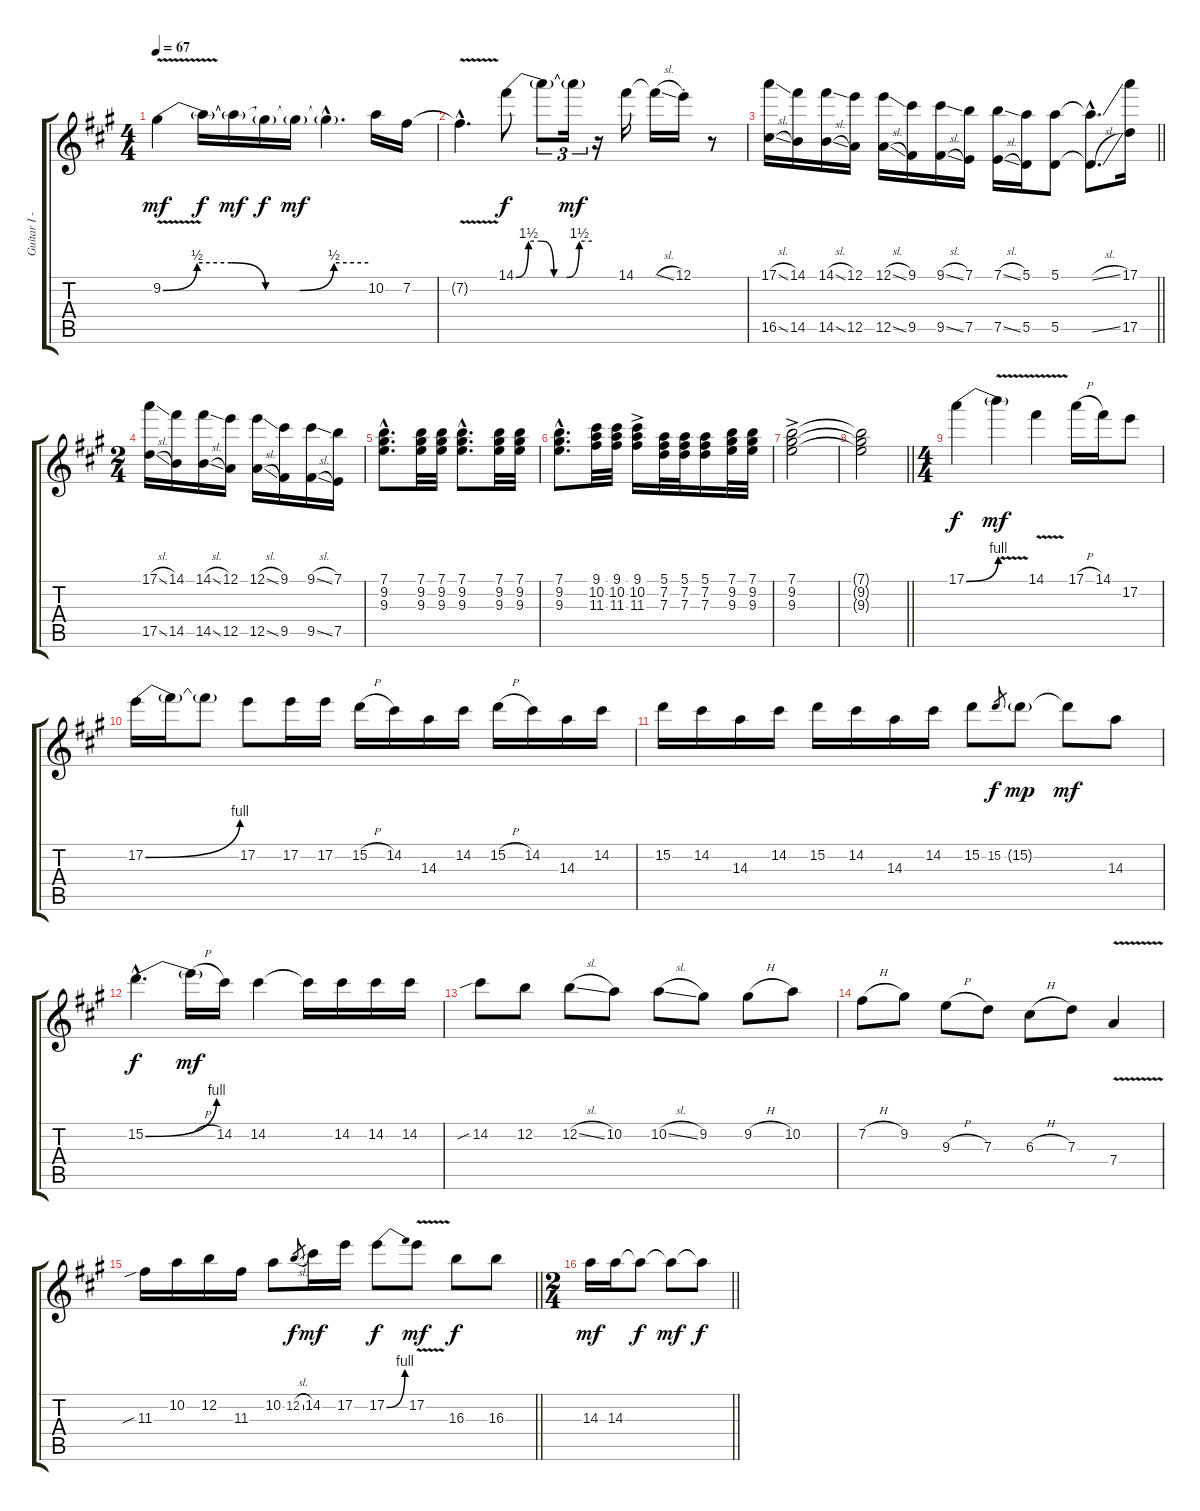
\track ("Guitar I - Eric Clapton " "Guitar I -") {instrument distortionguitar}
\staff {score tabs}
\tuning (E4 B3 G3 D3 A2 E2) {hide}
\ts (4 4)
\tempo 67
\clef g2
\ks a
9.2{be (custom 0 0 10 2 20 2 30 0 40 0 50 2 60 2) v}.4{dy mf} 9.2{t}.16{dy f} 9.2{t}.16{dy mf} 9.2{t}.16{dy f} 9.2{t}.16{dy mf} 9.2{hac t}.4{d} 10.2.16 7.2.16 |
7.2{v hac t}.4{d} 14.1{be (custom 0 0 10 6 20 6 30 0 40 0 50 6 60 6)}.8{dy f} 14.1{t}.8{tu (3 2)} 14.1{t}.16{tu (3 2) dy mf} r.16 14.1.16 14.1{sl t}.16 12.1{st}.16 r.8 |
\barLineRight lightlight
(17.1{sl} 16.5{sl}).16 (14.1 14.5).16 (14.1{sl} 14.5{sl}).16 (12.1 12.5).16 (12.1{sl} 12.5{sl}).16 (9.1 9.5).16 (9.1{sl} 9.5{sl}).16 (7.1 7.5).16 (7.1{sl} 7.5{sl}).16 (5.1 5.5).16 (5.1 5.5).8 (5.1{sl hac t} 5.5{sl hac t}).8{d} (17.1 17.5).16 |
\ts (2 4)
(17.1{sl} 17.5{sl}).16 (14.1 14.5).16 (14.1{sl} 14.5{sl}).16 (12.1 12.5).16 (12.1{sl} 12.5{sl}).16 (9.1 9.5).16 (9.1{sl} 9.5{sl}).16 (7.1 7.5).16 |
(7.1{hac} 9.2{hac} 9.3{hac}).8{d} (7.1 9.2 9.3).32 (7.1 9.2 9.3).32 (7.1{hac} 9.2{hac} 9.3{hac}).8{d} (7.1 9.2 9.3).32 (7.1 9.2 9.3).32 |
(7.1{hac} 9.2{hac} 9.3{hac}).8{d} (9.1 10.2 11.3).32 (9.1 10.2 11.3).32 (9.1{ac} 10.2{ac} 11.3{ac}).16 (5.1 7.2 7.3).32 (5.1 7.2 7.3).32 (5.1 7.2 7.3).16 (7.1 9.2 9.3).32 (7.1 9.2 9.3).32 |
(7.1{ac} 9.2{ac} 9.3{ac}).2 |
\barLineRight lightlight
(7.1{t} 9.2{t} 9.3{t}).2 |
\ts (4 4)
17.1{be (bend 0 0 60 4)}.4{dy f} 17.1{v t}.4{dy mf} 14.1{v}.4 17.1{h}.16 14.1.16 17.2.8 |
17.2{be (bend 0 0 60 4)}.16 17.2{t}.16 17.2{t}.8 17.2.8 17.2.16 17.2.16 15.2{h}.16 14.2.16 14.3.16 14.2.16 15.2{h}.16 14.2.16 14.3.16 14.2.16 |
15.2.16 14.2.16 14.3.16 14.2.16 15.2.16 14.2.16 14.3.16 14.2.16 15.2.8 15.2.8{gr dy f} 15.2{g}.8{dy mp} 15.2{t}.8{dy mf} 14.3.8 |
15.2{be (bend 0 0 60 4) hac}.4{d dy f} 15.2{h t}.16{dy mf} 14.2.16 14.2.4 14.2{t}.16 14.2.16 14.2.16 14.2.16 |
14.2{sib}.8 12.2.8 12.2{sl}.8 10.2.8 10.2{sl}.8 9.2.8 9.2{h}.8 10.2.8 |
7.2{h}.8 9.2.8 9.3{h}.8 7.3.8 6.3{h}.8 7.3.8 7.4{v}.4 |
\barLineRight lightlight
11.3{sib}.16 10.2.16 12.2.16 11.3.16 10.2.8 12.2{sl}.8{gr dy f} 14.2.16{dy mf} 17.2.16 17.2{be (bend 0 0 60 4)}.8{dy f} 17.2{v}.8{dy mf} 16.3.8{dy f} 16.3.8 |
\ts (2 4)
\barLineRight lightlight
14.3.16{dy mf} 14.3.16 14.3{t}.8{dy f} 14.3{t}.8{dy mf} 14.3{t}.8{dy f}
